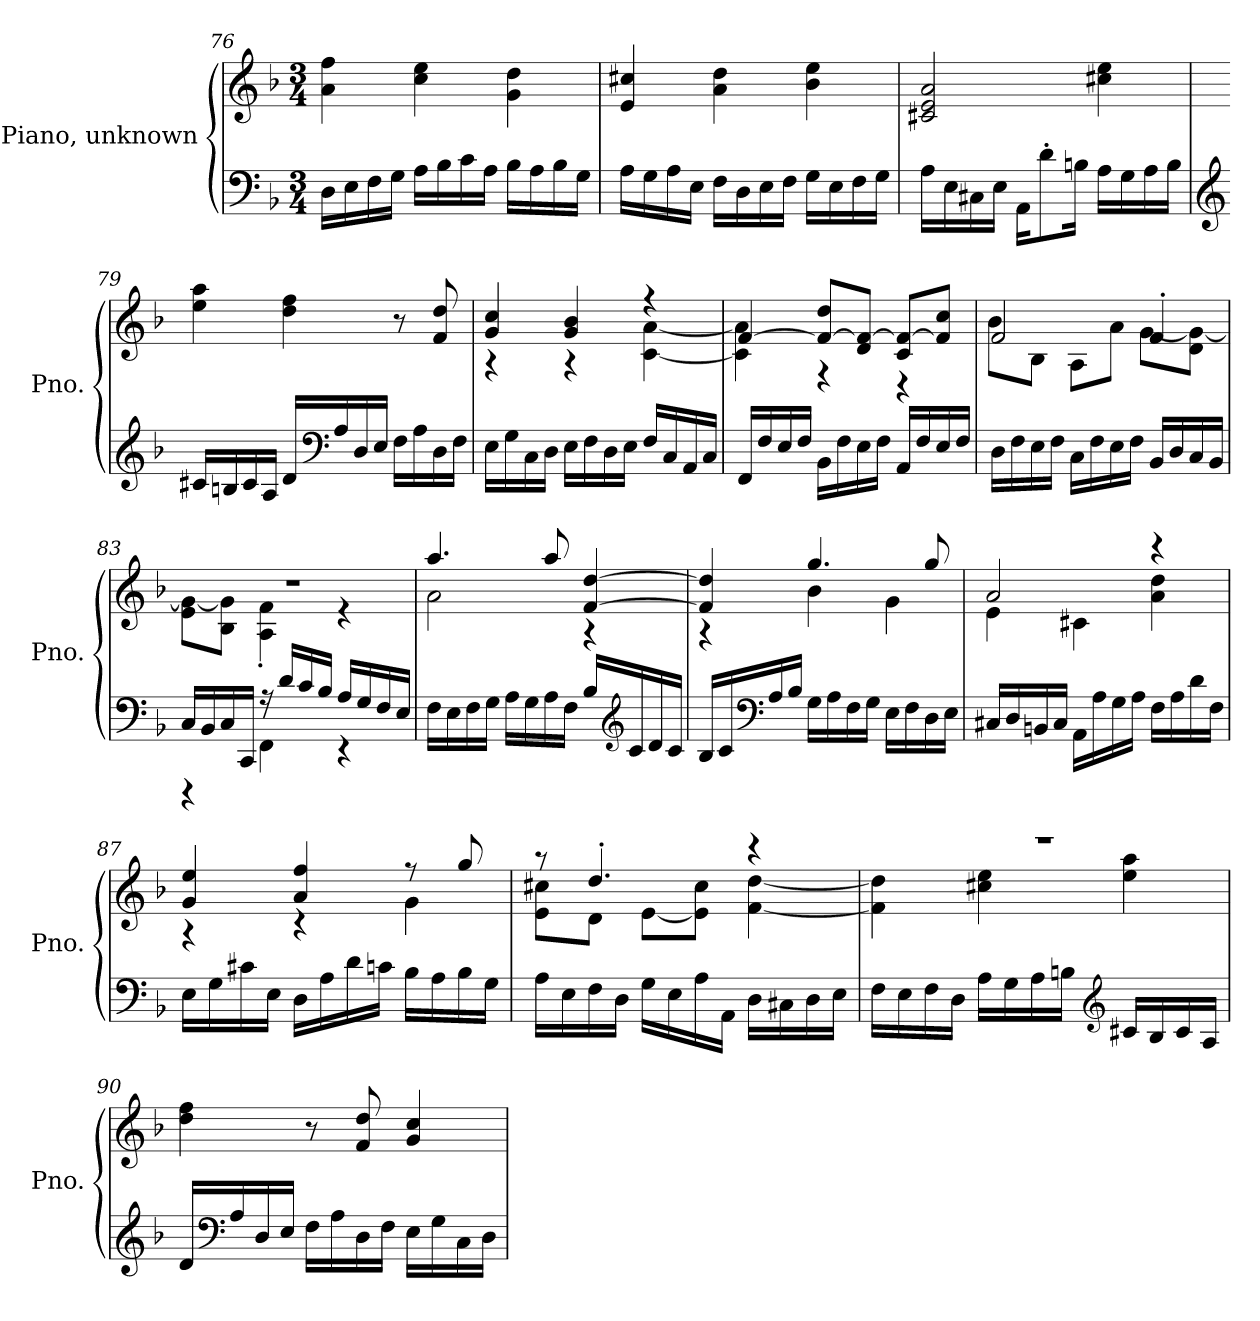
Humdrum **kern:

**kern	**kern
*part1	*part1
*staff2	*staff1
*I"Piano, unknown	*
*I'Pno.	*
*clefF4	*clefG2
*k[b-]	*k[b-]
*M3/4	*M3/4
=76	=76
16D\LL	4a\ 4ff\
16E\	.
16F\	.
16G\JJ	.
16A\LL	4cc\ 4ee\
16B-\	.
16c\	.
16A\JJ	.
16B-\LL	4g\ 4dd\
16A\	.
16B-\	.
16G\JJ	.
=77	=77
16A\LL	4e/ 4cc#X/
16G\	.
16A\	.
16E\JJ	.
16F\LL	4a\ 4dd\
16D\	.
16E\	.
16F\JJ	.
16G\LL	4b-\ 4ee\
16E\	.
16F\	.
16G\JJ	.
!!LO:LB:g=z
=78	=78
16A\LL	2c#X/ 2e/ 2a/
16E\	.
16C#X\	.
16E\JJ	.
16AA\KL	.
8d'\	.
16Bn\Jk	.
16A\LL	4cc#X\ 4ee\
16G\	.
16A\	.
16B\JJ	.
=79	=79
*clefG2	*
16c#X/LL	4ee\ 4aa\
16Bn/	.
16c#/	.
16A/JJ	.
16d/LL	4dd\ 4ff\
*clefF4	*
16A/	.
16D/	.
16E/JJ	.
16F\LL	8r
16A\	.
16D\	8f/ 8dd/
16F\JJ	.
=80	=80
*	*^
16E\LL	4g/ 4cc/	4r
16G\	.	.
16C\	.	.
16D\JJ	.	.
16E\LL	4g/ 4b-/	4r
16F\	.	.
16D\	.	.
16E\JJ	.	.
16F/LL	4r	[4c\ [4a\
16C/	.	.
16AA/	.	.
16C/JJ	.	.
!!LO:PB:g=z	!!
=81	=81	=81
16FF/LL	[4f/	4c\] 4a\]
16F/	.	.
16E/	.	.
16F/JJ	.	.
16BB-\LL	8f/_ 8dd/L	4r
16F\	.	.
16E\	8d/ 8f/_J	.
16F\JJ	.	.
16AA/LL	8c/ 8f/_L	4r
16F/	.	.
16E/	8f/] 8cc/J	.
16F/JJ	.	.
=82	=82	=82
16D\LL	2f/	8b-\L
16F\	.	.
16E\	.	8B-\J
16F\JJ	.	.
16C\LL	.	8A\L
16F\	.	.
16E\	.	8a\J
16F\JJ	.	.
16BB-/LL	4f'/	[8g\L
16D/	.	.
16C/	.	8d\ 8g\_J
16BB-/JJ	.	.
=83	=83	=83
*^	*	*
16C/LL	4r	2.r	8e\ 8g\_L
16BB-/	.	.	.
16C/	.	.	8B-\ 8g\]J
16CC/JJ	.	.	.
16r	4FF\	.	4A\' 4f\'
16d/LL	.	.	.
16c/	.	.	.
16B-/JJ	.	.	.
16A/LL	4r	.	4r
16G/	.	.	.
16F/	.	.	.
16E/JJ	.	.	.
*v	*v	*	*
!!LO:LB:g=z	!!
=84	=84	=84
16F\LL	4.aa/	2a\
16E\	.	.
16F\	.	.
16G\JJ	.	.
16A\LL	.	.
16G\	.	.
16A\	8aa/	.
16F\JJ	.	.
16B-/LL	[4f/ [4dd/	4r
*clefG2	*	*
16c/	.	.
16d/	.	.
16c/JJ	.	.
=85	=85	=85
16B-/LL	4f/] 4dd/]	4r
16c/	.	.
*clefF4	*	*
16A/	.	.
16B-/JJ	.	.
16G\LL	4.gg/	4b-\
16A\	.	.
16F\	.	.
16G\JJ	.	.
16E\LL	.	4g\
16F\	.	.
16D\	8gg/	.
16E\JJ	.	.
=86	=86	=86
16C#X/LL	2a/	4e\
16D/	.	.
16BBn/	.	.
16C#/JJ	.	.
16AA\LL	.	4c#X\
16A\	.	.
16G\	.	.
16A\JJ	.	.
16F\LL	4r	4a\ 4dd\
16A\	.	.
16d\	.	.
16F\JJ	.	.
!!LO:LB:g=z	!!
=87	=87	=87
16E\LL	4g/ 4ee/	4r
16G\	.	.
16c#X\	.	.
16E\JJ	.	.
16D\LL	4a/ 4ff/	4r
16A\	.	.
16d\	.	.
16cn\JJ	.	.
16B-\LL	8r	4g\
16A\	.	.
16B-\	8gg/	.
16G\JJ	.	.
=88	=88	=88
16A\LL	8r	8e\ 8cc#X\L
16E\	.	.
16F\	4.dd'/	8d\J
16D\JJ	.	.
16G\LL	.	[8e\L
16E\	.	.
16A\	.	8e\] 8cc#\J
16AA\JJ	.	.
16D\LL	4r	[4f\ [4dd\
16C#X\	.	.
16D\	.	.
16E\JJ	.	.
=89	=89	=89
16F\LL	2.r	4f\] 4dd\]
16E\	.	.
16F\	.	.
16D\JJ	.	.
16A\LL	.	4cc#X\ 4ee\
16G\	.	.
16A\	.	.
16Bn\JJ	.	.
*clefG2	*	*
16c#X/LL	.	4ee\ 4aa\
16B/	.	.
16c#/	.	.
16A/JJ	.	.
*	*v	*v
!!LO:LB:g=z
=90	=90
16d/LL	4dd\ 4ff\
*clefF4	*
16A/	.
16D/	.
16E/JJ	.
16F\LL	8r
16A\	.
16D\	8f/ 8dd/
16F\JJ	.
16E\LL	4g/ 4cc/
16G\	.
16C\	.
16D\JJ	.
=	=
*-	*-
